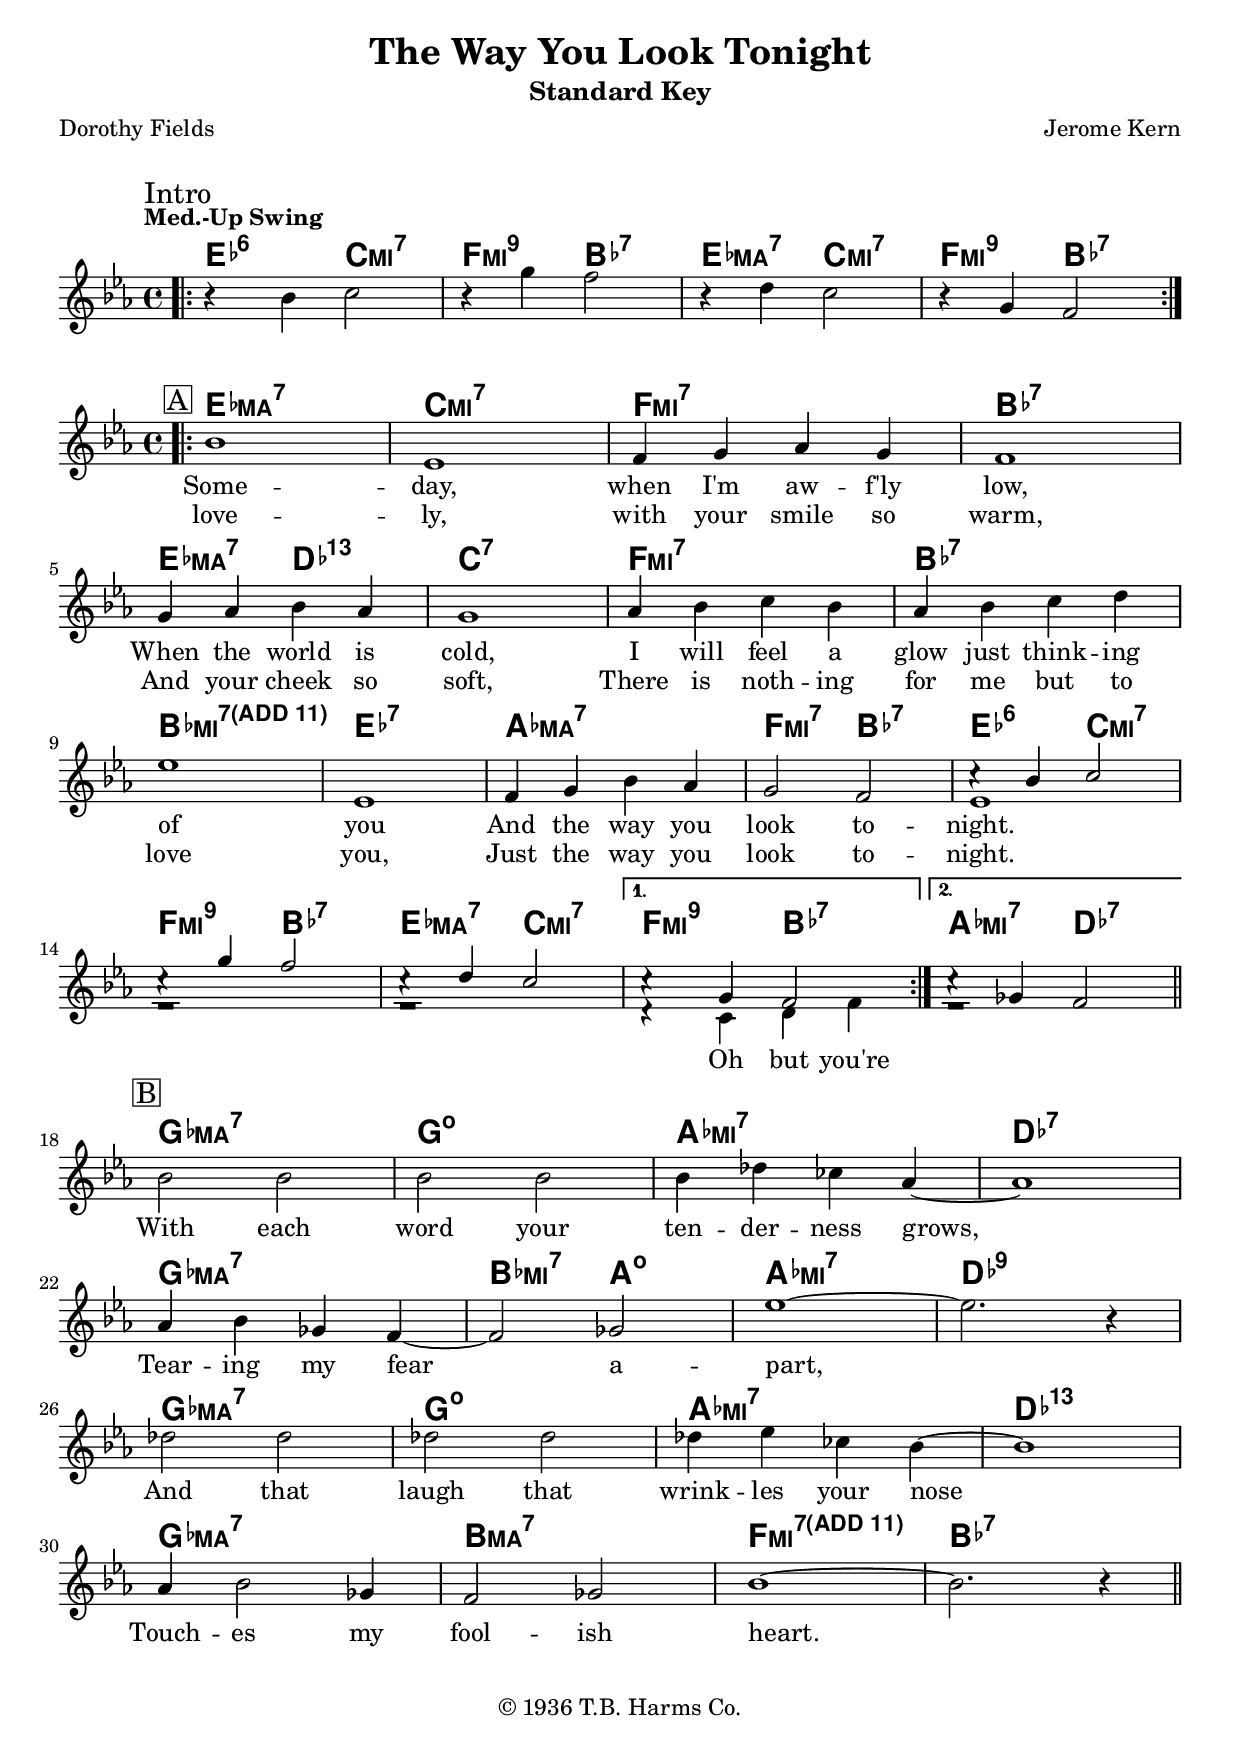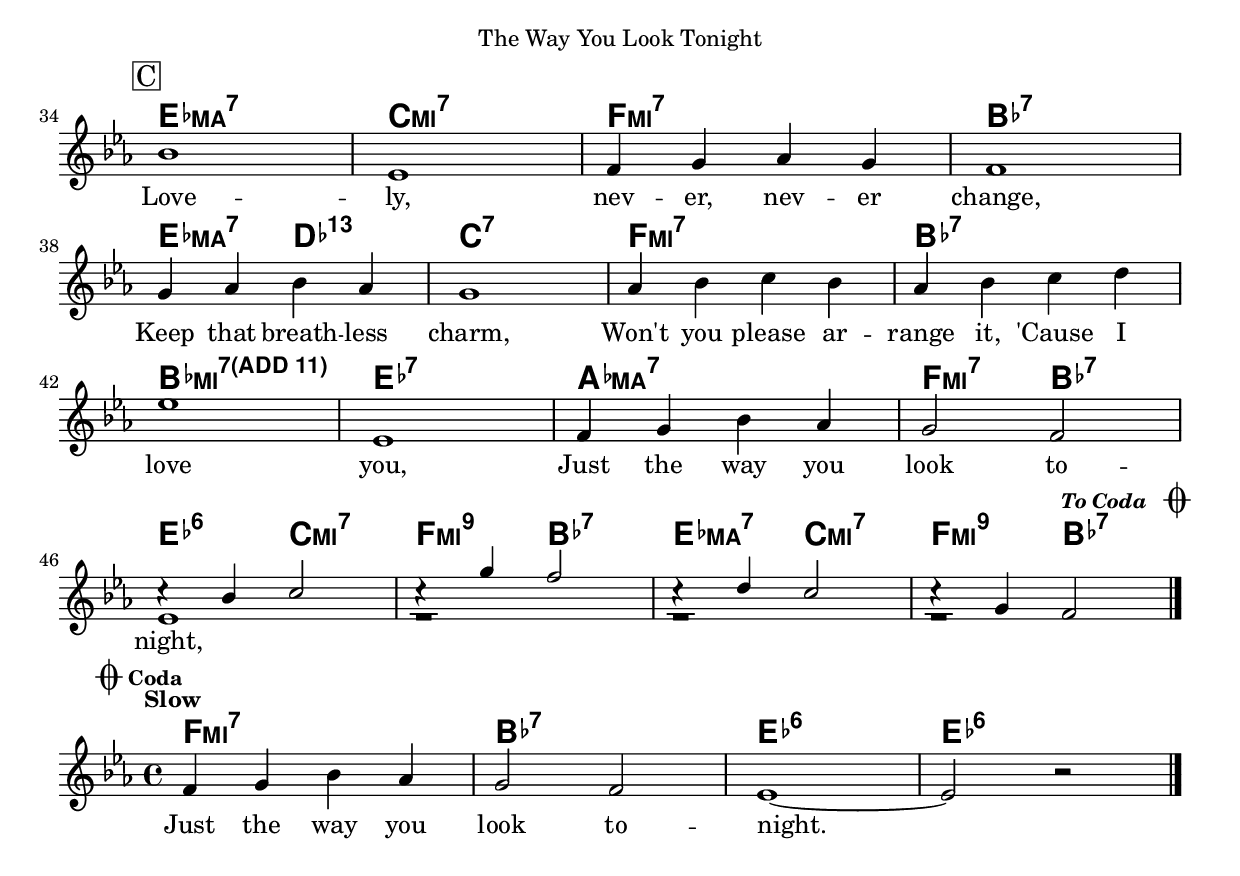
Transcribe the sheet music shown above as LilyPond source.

\version "2.24.0"

\include "english.ly"

instrument = "Standard Key"
whatKey = ef
whatClef = "treble"

showLyrics = ##t

%% -*- Mode: LilyPond -*-

\include "lead-sheets.ily"

\header {
  title = "The Way You Look Tonight"
  subtitle = \instrument
  poet = "Dorothy Fields"
  composer = "Jerome Kern"
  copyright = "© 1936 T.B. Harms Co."
}

refrainLyricsAOne = \lyricmode {
Some -- day, when I'm aw -- f'ly low,
When the world is cold,
I will feel a glow just think -- ing of you
And the way you look to -- night.
Oh but you're
}

refrainLyricsATwo = \lyricmode {
love -- ly, with your smile so warm,
And your cheek so soft,
There is noth -- ing for me but to love you,
Just the way you look to -- night.
}

refrainLyricsB = \lyricmode {
With each word your ten -- der -- ness grows,
Tear -- ing my fear a -- part,
And that laugh that wrink -- les your nose
Touch -- es my fool -- ish heart.
}

refrainLyricsC = \lyricmode {
Love -- ly,
nev -- er, nev -- er change,
Keep that breath -- less charm,
Won't you please ar -- range it,
'Cause I love you,
Just the way you look to -- night,
}

introLyrics = \lyricmode {
}

introChords = \chordmode {
  f2:6 d2:m7 g2:m9 c2:7 f2:maj7 d2:m7 g2:m9 c2:7
}

introKey = f

introMelody = \relative g' {
  \time 4/4
  \key \introKey \major
  \clef \whatClef

  \tempo "Med.-Up Swing"

  \mark \markup{ Intro }
  \bar ".|:"

  \repeat volta 2 {
    r4 c4 d2 | r4 a'4 g2 | r4 e4 d2 | r4 a4 g2 |
    \break
  }
}

refrainChords = \chordmode {
  f1:maj7 d1:m7 g1:m7 c1:7
  f2:maj7 ef2:13 d1:7 g1:m7 c1:7
  c1:m7.11 f1:7 bf1:maj7 g2:m7 c2:7
  f2:6 d2:m7 g2:m9 c2:7 f2:maj7 d2:m7

  g2:m9 c2:7

  bf2:m7 ef2:7

  af1:maj7 a1:dim7 bf1:m7 ef1:7 
  af1:maj7 c2:m7 b2:dim7 bf1:m7 ef1:9
  af1:maj7 a1:dim7 bf1:m7 ef1:13
  af1:maj7 df1:maj7 g1:m7.11 c1:7
  
  f1:maj7 d1:m7 g1:m7 c1:7
  f2:maj7 ef2:13 d1:7 g1:m7 c1:7
  c1:m7.11 f1:7 bf1:maj7 g2:m7 c2:7
  f2:6 d2:m7 g2:m9 c2:7 f2:maj7 d2:m7 g2:m9 c2:7
}

refrainKey = f

refrainMelody = \relative g' {
  \time 4/4
  \key \refrainKey \major
  \clef \whatClef

  \mark \markup{ \box A }
  \bar ".|:"

  \repeat volta 2 {
    c1 | f,1 | g4 a4 bf4 a4 | g1 |
    \break
    a4 bf4 c4 bf4 | a1 | bf4 c4 d4 c4 | bf4 c4 d4 e4 |
    \break
    f1 | f,1 | g4 a4 c4 bf4 | a2 g2 |
    
    <<
      \new Voice
      { \voiceTwo
	\magnifyMusic 1.0 {
	  \override Stem.direction = #UP
	  d'4\rest c4 d2 | d4\rest a'4 g2 | d4\rest e4 d2 |
	}
      }
      { \voiceOne
	\override Stem.direction = #DOWN
	f,1 | e1\rest | e1\rest |
	\revert Stem.direction
      }
      >>
    \oneVoice
  }
  \alternative {
    {
     <<
      \new Voice
      { \voiceTwo
	\magnifyMusic 1.0 {
	  \override Stem.direction = #UP
	  d'4\rest a4 g2 |
	}
      }
      { \voiceOne
	\override Stem.direction = #DOWN
	e4\rest d4 e4 g4 |
	\revert Stem.direction
	}
      >>
     \oneVoice
      }
    {
     <<
      \new Voice
      { \voiceTwo
	\magnifyMusic 1.0 {
	  \override Stem.direction = #UP
	  d'4\rest af4 g2 |
	}
      }
      { \voiceOne
	\override Stem.direction = #DOWN
	e1\rest |
	\revert Stem.direction
	}
      >>
     \oneVoice
      \bar "||"
      \break
     }
  }
  \mark \markup{ \box B }

  c'2 c2 | c2 c2 | c4 ef4 df4 bf4~ | bf1 |
    \break
  bf4 c4 af4 g4~ | g2 af2 | f'1~ | f2. r4 |
    \break
  ef2 ef2 | ef2 ef2 | ef4 f4 df4 c4~ | c1 |
    \break
  bf4 c2 af4 | g2 af2 | c1~ | c2. r4 |
  \bar "||"
    \pageBreak

  \mark \markup{ \box C }

  c1 | f,1 | g4 a4 bf4 a4 | g1 |
    \break
  a4 bf4 c4 bf4 | a1 | bf4 c4 d4 c4 | bf4 c4 d4 e4 |
    \break
  f1 | f,1 | g4 a4 c4 bf4 | a2 g2 |
  
    <<
      \new Voice
      { \voiceTwo
	\magnifyMusic 1.0 {
	  \override Stem.direction = #UP
	  d'4\rest c4 d2 | d4\rest a'4 g2 | d4\rest e4 d2 | d4\rest a4 g2 |
	}
      }
      { \voiceOne
	\override Stem.direction = #DOWN
	f1 | e1\rest | e1\rest | e1\rest |
	\revert Stem.direction
      }
      >>
     \oneVoice

  \textToCoda
  \bar "|."
}

codaLyrics = \lyricmode {
Just the way you look to -- night.
}

codaChords = \chordmode {
  g1:m7 c1:7 f1:6 f1:6
}

codaKey = f

codaMelody = \relative g' {
  \time 4/4
  \key \codaKey \major
  \clef \whatClef

  \tempo "Slow"

  \textCoda
   g4 a4 c4 bf4 | a2 g2 | f1~ | f2 r2 |

  \bar "|."
}

\include "paper.ily"

\markup {
  % Leave a gap after the header
  \vspace #1
}

\include "intro.ily"

\score {
  <<
    { \context ChordNames 
      {
      \override ChordName.font-size = #+3
      \override ChordName.font-series = #'bold
     \transpose f \whatKey {
	\refrainChords
	}
      }
      }
    \new Staff {
      \context Voice = "voiceMelody" { 
	\transpose f \whatKey {
	  \refrainMelody
	  }
	}
    }
    \new Lyrics \lyricsto "voiceMelody"
    {
      <<
	\refrainLyricsAOne
	\new Lyrics {
	  \set associatedVoice = "voiceMelody"
	  \refrainLyricsATwo }
      >>
      \refrainLyricsB
      \refrainLyricsC
    }
  >>
  \layout { ragged-right = ##f }
}

\include "coda.ily"

performanceNotes =
\markup {
  \column {
    \line { \huge { Intro: band } }
    \line { \huge { Vocal complete form } }
    \line { \huge { Guitar A1 clarinet A2 } }
    \line { \huge { Vocal B C and Coda } }
  }
}

\include "notes.ily"

